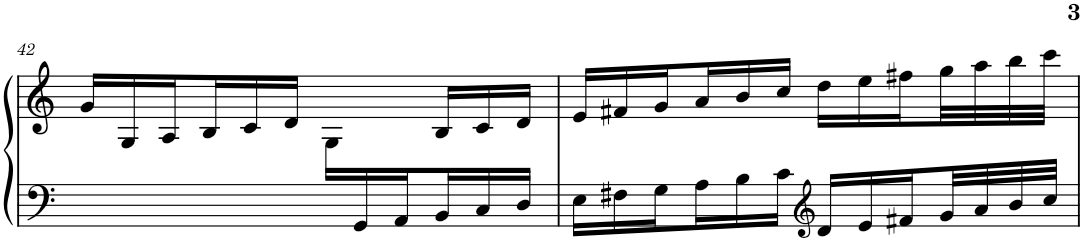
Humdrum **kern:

**kern	**kern
*part1	*part1
*staff2	*staff1
*I"Piano	*
*I'Pno.	*
!!LO:PB:g=z
*clefF4	*clefG2
*k[]	*k[]
*M12/16	*M12/16
=42	=42
*	*^
4.ryy	16g/LL	4.ryy
.	16G/	.
.	16A/	.
.	16B/	.
.	16c/	.
.	16d/JJ	.
16ryy	8.ryy	16G\LL
16GG/	.	4ryy
16AA/	.	.
16BB/	16B/LL	.
16C/	16c/	.
16D/JJ	16d/JJ	16ryy
*	*v	*v
=43	=43
16E\LL	16e/LL
16F#X\	16f#X/
16G\	16g/
16A\	16a/
16B\	16b/
16c\JJ	16cc/JJ
*clefG2	*
16d/LL	16dd\LL
16e/	16ee\
16f#X/	16ff#X\
*Xbrackettup	*Xbrackettup
64%3g/L	64%3gg\L
64%3a/	64%3aa\
64%3b/	64%3bb\
64%3cc/JJJ	64%3ccc\JJJ
=	=
*-	*-
